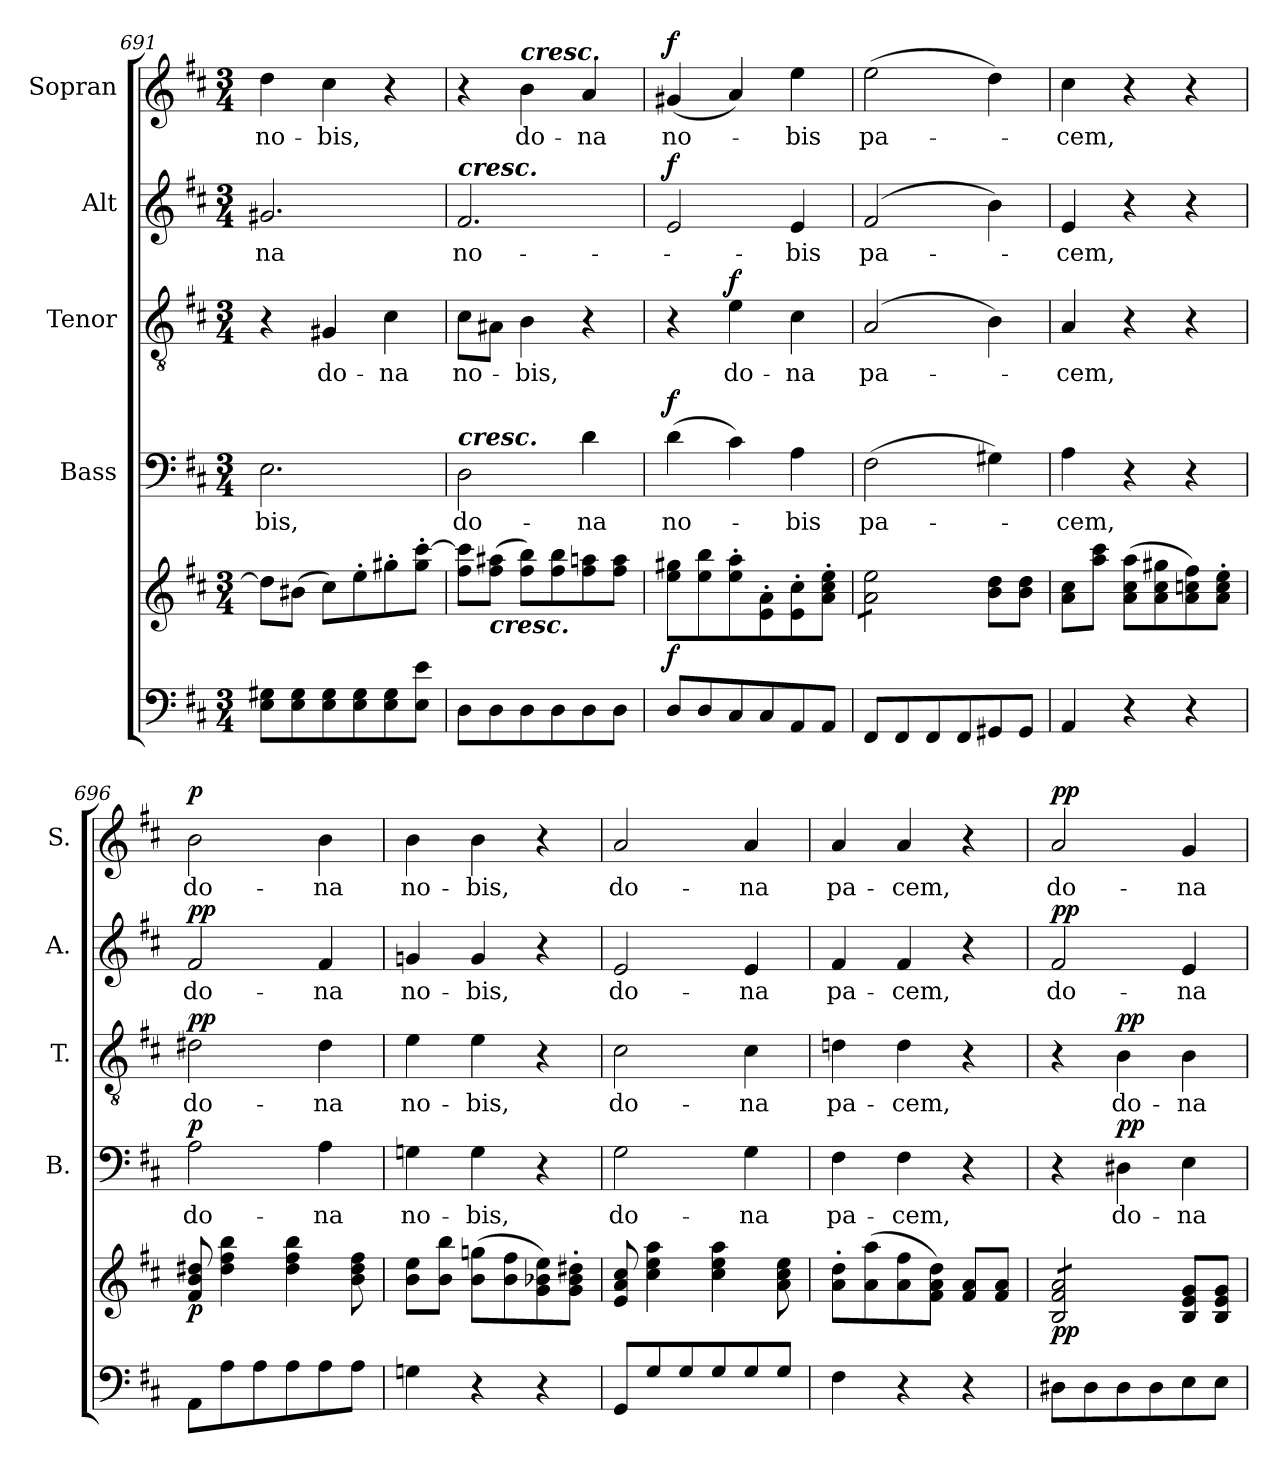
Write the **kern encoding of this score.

**kern	**kern	**dynam	**kern	**text	**dynam	**kern	**text	**dynam	**kern	**text	**dynam	**kern	**text	**dynam
*part5	*part5	*part5	*part4	*part4	*part4	*part3	*part3	*part3	*part2	*part2	*part2	*part1	*part1	*part1
*staff6	*staff5	*staff5/6	*staff4	*staff4	*staff4	*staff3	*staff3	*staff3	*staff2	*staff2	*staff2	*staff1	*staff1	*staff1
*	*	*	*I"Bass	*	*	*I"Tenor	*	*	*I"Alt	*	*	*I"Sopran	*	*
*	*	*	*I'B.	*	*	*I'T.	*	*	*I'A.	*	*	*I'S.	*	*
*clefF4	*clefG2	*	*clefF4	*	*	*clefGv2	*	*	*clefG2	*	*	*clefG2	*	*
*k[f#c#]	*k[f#c#]	*	*k[f#c#]	*	*	*k[f#c#]	*	*	*k[f#c#]	*	*	*k[f#c#]	*	*
*D:	*D:	*	*D:	*	*	*D:	*	*	*D:	*	*	*D:	*	*
*M3/4	*M3/4	*	*M3/4	*	*	*M3/4	*	*	*M3/4	*	*	*M3/4	*	*
=691	=691	=691	=691	=691	=691	=691	=691	=691	=691	=691	=691	=691	=691	=691
!	!	!	!	!LO:LY:b	!	!	!	!	!	!LO:LY:b	!	!	!LO:LY:b	!
8E\ 8G#X\L	8dd\L]	.	2.E\	-bis,	.	4r	.	.	2.g#X/	-na	.	4dd\	no-	.
8E\ 8G#\	(>8b#X\J	.	.	.	.	.	.	.	.	.	.	.	.	.
!	!	!	!	!	!	!	!LO:LY:b	!	!	!	!	!	!LO:LY:b	!
8E\ 8G#\	8cc#\L)	.	.	.	.	4G#X/	do-	.	.	.	.	4cc#\	-bis,	.
8E\ 8G#\	8ee'>\	.	.	.	.	.	.	.	.	.	.	.	.	.
!	!	!	!	!	!	!	!LO:LY:b	!	!	!	!	!	!	!
8E\ 8G#\	8gg#X'>\	.	.	.	.	4c#\	-na	.	.	.	.	4r	.	.
8E\ 8e\J	8gg#\'> [8ccc#\'>J	.	.	.	.	.	.	.	.	.	.	.	.	.
=692	=692	=692	=692	=692	=692	=692	=692	=692	=692	=692	=692	=692	=692	=692
!	!	!	!	!	!	!	!	!	!LO:TX:a:Bi:t=cresc.	!	!	!	!	!
!	!	!	!LO:TX:a:Bi:t=cresc.	!	!	!	!	!	!	!	!	!	!	!
!	!	!	!	!LO:LY:b	!	!	!LO:LY:b	!	!	!LO:LY:b	!	!	!	!
8D\L	8ff#\ 8ccc#\]L	.	2D\	do-	.	8c#\L	no-	.	2.f#/	no-	.	4r	.	.
!	!LO:TX:b:Bi:t=cresc.	!	!	!	!	!	!	!	!	!	!	!	!	!
8D\	(>8ff#\ 8aa#X\J	.	.	.	.	8A#X\J	.	.	.	.	.	.	.	.
!	!	!	!	!	!	!	!	!	!	!	!	!LO:TX:a:Bi:t=cresc.	!	!
!	!	!	!	!	!	!	!LO:LY:b	!	!	!	!	!	!LO:LY:b	!
8D\	8ff#\ 8bb\L)	.	.	.	.	4B\	-bis,	.	.	.	.	4b\	do-	.
8D\	8ff#\ 8bb\	.	.	.	.	.	.	.	.	.	.	.	.	.
!	!	!	!	!LO:LY:b	!	!	!	!	!	!	!	!	!LO:LY:b	!
8D\	8ff#\ 8aan\	.	4d\	-na	.	4r	.	.	.	.	.	4a/	-na	.
8D\J	8ff#\ 8aa\J	.	.	.	.	.	.	.	.	.	.	.	.	.
=693	=693	=693	=693	=693	=693	=693	=693	=693	=693	=693	=693	=693	=693	=693
!	!	!LO:DY:b	!	!LO:LY:b	!LO:DY:a	!	!	!	!	!	!LO:DY:a	!	!LO:LY:b	!LO:DY:a
8D/L	8ee\ 8gg#X\L	f	(>4d\	no-	f	4r	.	.	2e/	.	f	(<4g#X/	no-	f
8D/	8ee\ 8bb\	.	.	.	.	.	.	.	.	.	.	.	.	.
!	!	!	!	!	!	!	!LO:LY:b	!LO:DY:a	!	!	!	!	!	!
8C#/	8ee\'> 8aa\'>	.	4c#\)	.	.	4e\	do-	f	.	.	.	4a/)	.	.
8C#/	8e\'> 8a\'>	.	.	.	.	.	.	.	.	.	.	.	.	.
!	!	!	!	!LO:LY:b	!	!	!LO:LY:b	!	!	!LO:LY:b	!	!	!LO:LY:b	!
8AA/	8e\'> 8cc#\'>	.	4A\	-bis	.	4c#\	-na	.	4e/	-bis	.	4ee\	-bis	.
8AA/J	8a\'> 8cc#\'> 8ee\'>J	.	.	.	.	.	.	.	.	.	.	.	.	.
=694	=694	=694	=694	=694	=694	=694	=694	=694	=694	=694	=694	=694	=694	=694
!	!	!	!	!LO:LY:b	!	!	!LO:LY:b	!	!	!LO:LY:b	!	!	!LO:LY:b	!
*	*tremolo	*	*	*	*	*	*	*	*	*	*	*	*	*
8FF#/L	8a\ 8ee\L	.	(>2F#\	pa-	.	(2A/	pa-	.	(2f#/	pa-	.	(>2ee\	pa-	.
8FF#/	8a\ 8ee\	.	.	.	.	.	.	.	.	.	.	.	.	.
8FF#/	8a\ 8ee\	.	.	.	.	.	.	.	.	.	.	.	.	.
8FF#/	8a\ 8ee\J	.	.	.	.	.	.	.	.	.	.	.	.	.
*	*Xtremolo	*	*	*	*	*	*	*	*	*	*	*	*	*
8GG#X/	8b\ 8dd\L	.	4G#X\)	.	.	4B\)	.	.	4b\)	.	.	4dd\)	.	.
8GG#/J	8b\ 8dd\J	.	.	.	.	.	.	.	.	.	.	.	.	.
!!LO:PB:g=z
=695	=695	=695	=695	=695	=695	=695	=695	=695	=695	=695	=695	=695	=695	=695
!	!	!	!	!LO:LY:b	!	!	!LO:LY:b	!	!	!LO:LY:b	!	!	!LO:LY:b	!
4AA/	8a\ 8cc#\L	.	4A\	-cem,	.	4A/	-cem,	.	4e/	-cem,	.	4cc#\	-cem,	.
.	8aa\ 8ccc#\J	.	.	.	.	.	.	.	.	.	.	.	.	.
4r	(>8a\ 8cc#\ 8aa\L	.	4r	.	.	4r	.	.	4r	.	.	4r	.	.
.	8a\ 8cc#\ 8gg#X\	.	.	.	.	.	.	.	.	.	.	.	.	.
4r	8a\ 8ccn\ 8ff#\)	.	4r	.	.	4r	.	.	4r	.	.	4r	.	.
.	8a\'> 8cc\'> 8ee\'>J	.	.	.	.	.	.	.	.	.	.	.	.	.
=696	=696	=696	=696	=696	=696	=696	=696	=696	=696	=696	=696	=696	=696	=696
!	!	!LO:DY:b	!	!LO:LY:b	!LO:DY:a	!	!LO:LY:b	!LO:DY:a	!	!LO:LY:b	!LO:DY:a	!	!LO:LY:b	!LO:DY:a
8AA\L	8f#/ 8b/ 8dd#X/	p	2A\	do-	p	2d#X\	do-	pp	2f#/	do-	pp	2b\	do-	p
8A\	4dd#\ 4ff#\ 4bb\	.	.	.	.	.	.	.	.	.	.	.	.	.
8A\	.	.	.	.	.	.	.	.	.	.	.	.	.	.
8A\	4dd#\ 4ff#\ 4bb\	.	.	.	.	.	.	.	.	.	.	.	.	.
!	!	!	!	!LO:LY:b	!	!	!LO:LY:b	!	!	!LO:LY:b	!	!	!LO:LY:b	!
8A\	.	.	4A\	-na	.	4d#\	-na	.	4f#/	-na	.	4b\	-na	.
8A\J	8b\ 8dd#\ 8ff#\	.	.	.	.	.	.	.	.	.	.	.	.	.
=697	=697	=697	=697	=697	=697	=697	=697	=697	=697	=697	=697	=697	=697	=697
!	!	!	!	!LO:LY:b	!	!	!LO:LY:b	!	!	!LO:LY:b	!	!	!LO:LY:b	!
4Gn\	8b\ 8ee\L	.	4Gn\	no-	.	4e\	no-	.	4gn/	no-	.	4b\	no-	.
.	8b\ 8bb\J	.	.	.	.	.	.	.	.	.	.	.	.	.
!	!	!	!	!LO:LY:b	!	!	!LO:LY:b	!	!	!LO:LY:b	!	!	!LO:LY:b	!
4r	(>8b\ 8ggn\L	.	4G\	-bis,	.	4e\	-bis,	.	4g/	-bis,	.	4b\	-bis,	.
.	8b\ 8ff#\	.	.	.	.	.	.	.	.	.	.	.	.	.
4r	8g\ 8b-X\ 8ee\)	.	4r	.	.	4r	.	.	4r	.	.	4r	.	.
.	8g\'> 8b-\'> 8dd#X\'>J	.	.	.	.	.	.	.	.	.	.	.	.	.
=698	=698	=698	=698	=698	=698	=698	=698	=698	=698	=698	=698	=698	=698	=698
!	!	!	!	!LO:LY:b	!	!	!LO:LY:b	!	!	!LO:LY:b	!	!	!LO:LY:b	!
8GG/L	8e/ 8a/ 8cc#/	.	2G\	do-	.	2c#\	do-	.	2e/	do-	.	2a/	do-	.
8G/	4cc#\ 4ee\ 4aa\	.	.	.	.	.	.	.	.	.	.	.	.	.
8G/	.	.	.	.	.	.	.	.	.	.	.	.	.	.
8G/	4cc#\ 4ee\ 4aa\	.	.	.	.	.	.	.	.	.	.	.	.	.
!	!	!	!	!LO:LY:b	!	!	!LO:LY:b	!	!	!LO:LY:b	!	!	!LO:LY:b	!
8G/	.	.	4G\	-na	.	4c#\	-na	.	4e/	-na	.	4a/	-na	.
8G/J	8a\ 8cc#\ 8ee\	.	.	.	.	.	.	.	.	.	.	.	.	.
=699	=699	=699	=699	=699	=699	=699	=699	=699	=699	=699	=699	=699	=699	=699
!	!	!	!	!LO:LY:b	!	!	!LO:LY:b	!	!	!LO:LY:b	!	!	!LO:LY:b	!
4F#\	8a\'> 8dd\'>L	.	4F#\	pa-	.	4dn\	pa-	.	4f#/	pa-	.	4a/	pa-	.
.	(>8a\ 8aa\	.	.	.	.	.	.	.	.	.	.	.	.	.
!	!	!	!	!LO:LY:b	!	!	!LO:LY:b	!	!	!LO:LY:b	!	!	!LO:LY:b	!
4r	8a\ 8ff#\	.	4F#\	-cem,	.	4d\	-cem,	.	4f#/	-cem,	.	4a/	-cem,	.
.	8f#\ 8a\ 8dd\J)	.	.	.	.	.	.	.	.	.	.	.	.	.
4r	8f#/ 8a/L	.	4r	.	.	4r	.	.	4r	.	.	4r	.	.
.	8f#/ 8a/J	.	.	.	.	.	.	.	.	.	.	.	.	.
=700	=700	=700	=700	=700	=700	=700	=700	=700	=700	=700	=700	=700	=700	=700
!	!	!LO:DY:b	!	!	!	!	!	!	!	!LO:LY:b	!LO:DY:a	!	!LO:LY:b	!LO:DY:a
*	*tremolo	*	*	*	*	*	*	*	*	*	*	*	*	*
8D#X\L	8B/ 8f#/ 8a/L	pp	4r	.	.	4r	.	.	2f#/	do-	pp	2a/	do-	pp
8D#\	8B/ 8f#/ 8a/	.	.	.	.	.	.	.	.	.	.	.	.	.
!	!	!	!	!LO:LY:b	!LO:DY:a	!	!LO:LY:b	!LO:DY:a	!	!	!	!	!	!
8D#\	8B/ 8f#/ 8a/	.	4D#X\	do-	pp	4B\	do-	pp	.	.	.	.	.	.
8D#\	8B/ 8f#/ 8a/J	.	.	.	.	.	.	.	.	.	.	.	.	.
*	*Xtremolo	*	*	*	*	*	*	*	*	*	*	*	*	*
!	!	!	!	!LO:LY:b	!	!	!LO:LY:b	!	!	!LO:LY:b	!	!	!LO:LY:b	!
8E\	8B/ 8e/ 8g/L	.	4E\	-na	.	4B\	-na	.	4e/	-na	.	4g/	-na	.
8E\J	8B/ 8e/ 8g/J	.	.	.	.	.	.	.	.	.	.	.	.	.
=	=	=	=	=	=	=	=	=	=	=	=	=	=	=
*-	*-	*-	*-	*-	*-	*-	*-	*-	*-	*-	*-	*-	*-	*-
